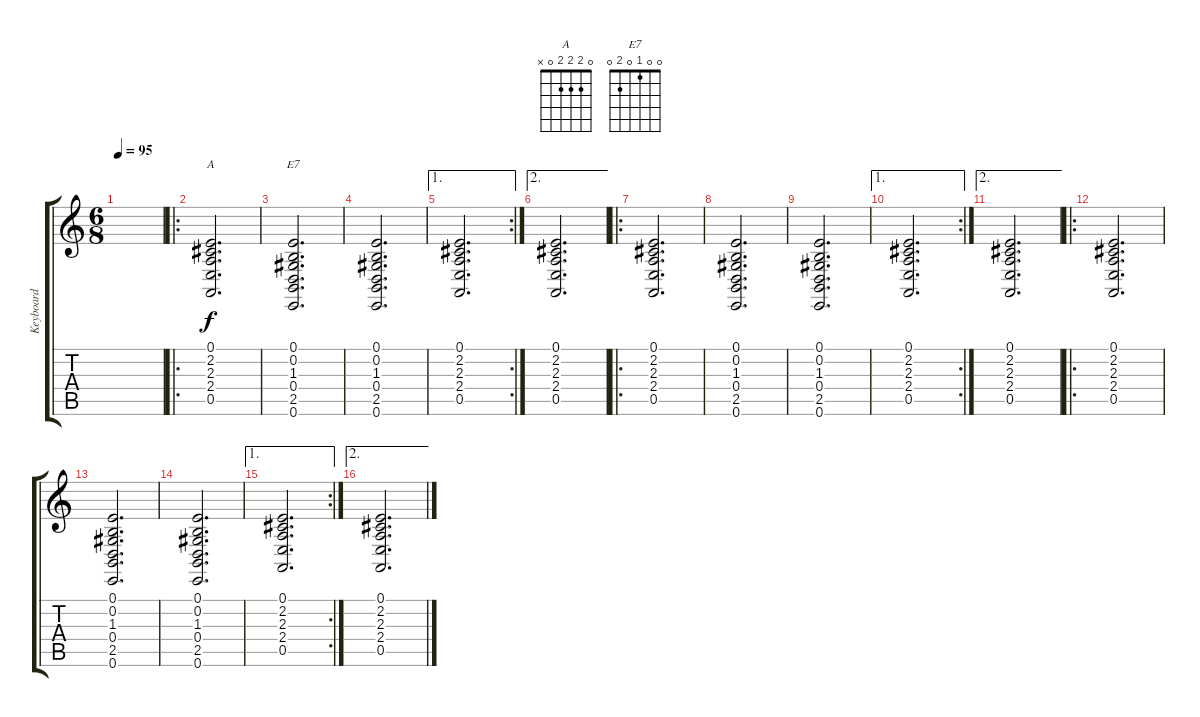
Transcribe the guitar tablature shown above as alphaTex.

\track ("Keyboard" "Keyboard") {instrument churchorgan}
\staff {score tabs}
\tuning (E4 B3 G3 D3 A2 E2) {hide}
\chord ("A" 0 2 2 2 0 x)
\chord ("E7" 0 0 1 0 2 0)
\ts (6 8)
\tempo 95
\clef g2
\ks c
|
\ro
(0.1 2.2 2.3 2.4 0.5).2{d ch "A"} |
(0.1 0.2 1.3 0.4 2.5 0.6).2{d ch "E7"} |
(0.1 0.2 1.3 0.4 2.5 0.6).2{d} |
\ae 1
\rc 2
(0.1 2.2 2.3 2.4 0.5).2{d} |
\ae 2
(0.1 2.2 2.3 2.4 0.5).2{d} |
\ro
(0.1 2.2 2.3 2.4 0.5).2{d} |
(0.1 0.2 1.3 0.4 2.5 0.6).2{d} |
(0.1 0.2 1.3 0.4 2.5 0.6).2{d} |
\ae 1
\rc 2
(0.1 2.2 2.3 2.4 0.5).2{d} |
\ae 2
(0.1 2.2 2.3 2.4 0.5).2{d} |
\ro
(0.1 2.2 2.3 2.4 0.5).2{d} |
(0.1 0.2 1.3 0.4 2.5 0.6).2{d} |
(0.1 0.2 1.3 0.4 2.5 0.6).2{d} |
\ae 1
\rc 2
(0.1 2.2 2.3 2.4 0.5).2{d} |
\ae 2
(0.1 2.2 2.3 2.4 0.5).2{d}
